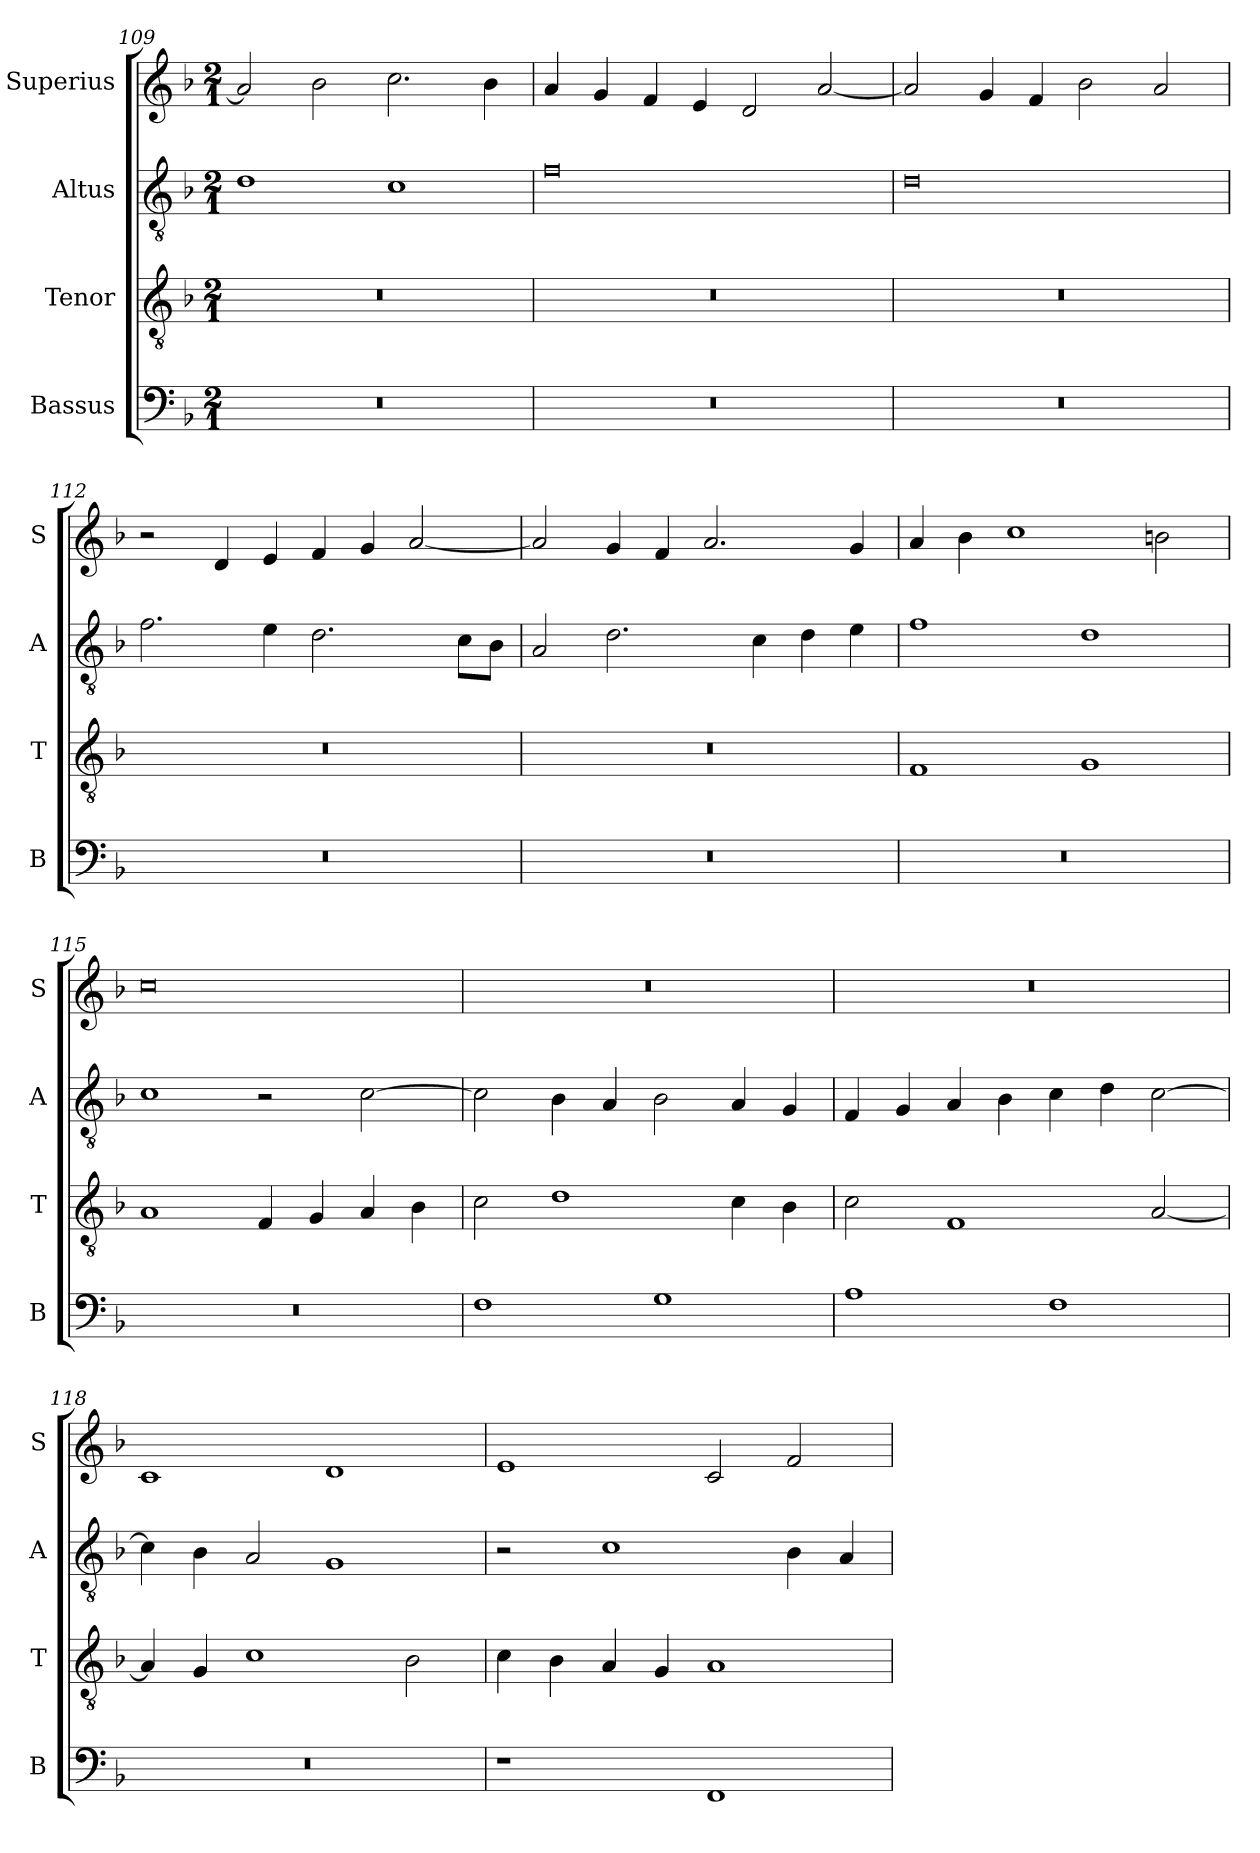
**kern	**kern	**kern	**kern
*part4	*part3	*part2	*part1
*staff4	*staff3	*staff2	*staff1
*I"Bassus	*I"Tenor	*I"Altus	*I"Superius
*I'B	*I'T	*I'A	*I'S
*clefF4	*clefGv2	*clefGv2	*clefG2
*k[b-]	*k[b-]	*k[b-]	*k[b-]
*F:	*F:	*F:	*F:
*M2/1	*M2/1	*M2/1	*M2/1
=109	=109	=109	=109
0r	0r	1d	2a]
.	.	.	2b-
.	.	1c	2.cc
.	.	.	4b-
=110	=110	=110	=110
0r	0r	0f	4a
.	.	.	4g
.	.	.	4f
.	.	.	4e
.	.	.	2d
.	.	.	[2a
=111	=111	=111	=111
0r	0r	0d	2a]
.	.	.	4g
.	.	.	4f
.	.	.	2b-
.	.	.	2a
=112	=112	=112	=112
0r	0r	2.f	2r
.	.	.	4d
.	.	4e	4e
.	.	2.d	4f
.	.	.	4g
.	.	.	[2a
.	.	8cL	.
.	.	8B-J	.
=113	=113	=113	=113
0r	0r	2A	2a]
.	.	2.d	4g
.	.	.	4f
.	.	.	2.a
.	.	4c	.
.	.	4d	.
.	.	4e	4g
=114	=114	=114	=114
0r	1F	1f	4a
.	.	.	4b-
.	.	.	1cc
.	1G	1d	.
.	.	.	2bn
=115	=115	=115	=115
0r	1A	1c	0cc
.	4F	2r	.
.	4G	.	.
.	4A	[2c	.
.	4B-	.	.
=116	=116	=116	=116
1F	2c	2c]	0r
.	1d	4B-	.
.	.	4A	.
1G	.	2B-	.
.	4c	4A	.
.	4B-	4G	.
=117	=117	=117	=117
1A	2c	4F	0r
.	.	4G	.
.	1F	4A	.
.	.	4B-	.
1F	.	4c	.
.	.	4d	.
.	[2A	[2c	.
=118	=118	=118	=118
0r	4A]	4c]	1c
.	4G	4B-	.
.	1c	2A	.
.	.	1G	1d
.	2B-	.	.
=119	=119	=119	=119
1r	4c	2r	1e
.	4B-	.	.
.	4A	1c	.
.	4G	.	.
1FF	1A	.	2c
.	.	4B-	2f
.	.	4A	.
=	=	=	=
*-	*-	*-	*-
